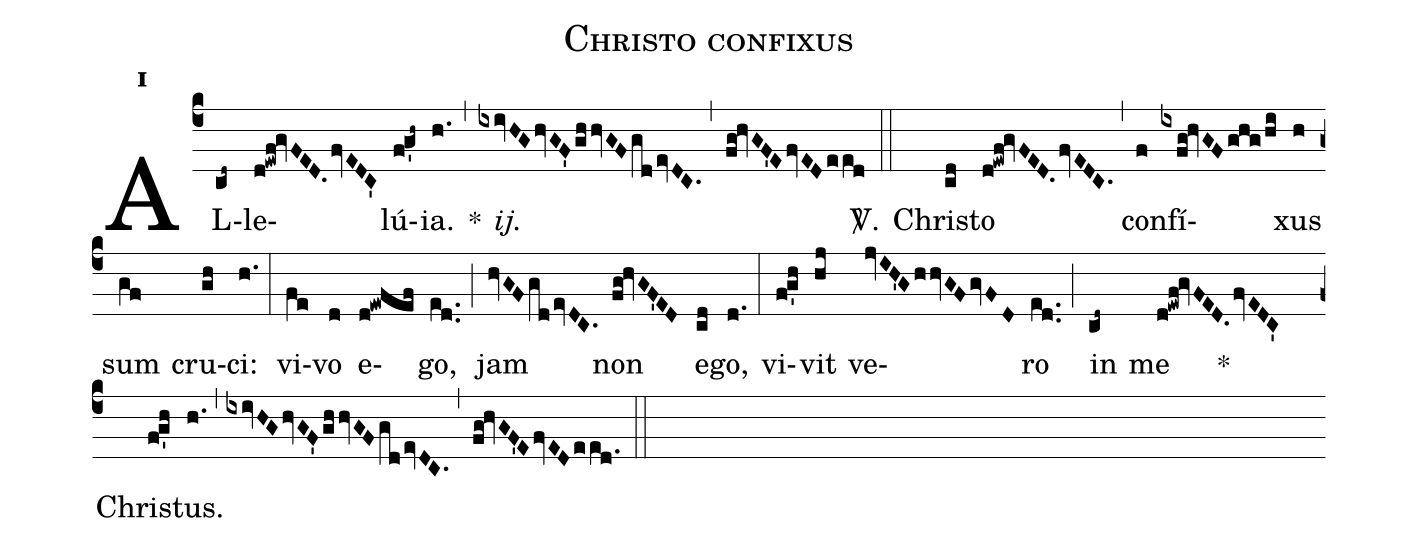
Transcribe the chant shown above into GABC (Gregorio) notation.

name:Christo confixus;
mode:1;
office-part:Alleluia;
%%
(c4) AL(cd~)le(d!ewf!gvFED./fvEDC')lú(f!g'h~)ia.(h.) *(,) <i>ij.</i>(ixivHG/hvGF'/ghhvGF/gd/evDC.) (,) (fg!hvGF'E/fvED/eed) <sp>V/</sp>.(::) Chri(cd)sto(d!ewf!gvFED./fvEDC.) (,) con(f)fí(ixfg!hvGF/ghg/hi)xus(h) sum(gf) cru(gh)ci:(h.) (:) vi(fe)vo(d) e(d!ewfef)go,(ed..) (;) jam(hvGF/gd/evDC.) non(fg!hvGF'ED) e(cd)go,(d.) (:) vi(f!g'h)vit(hj) ve(jvIH'G/hhvGF/gvFD)ro(ed..) (;) in(cd~) me(d!ewf!gvFED./fvEDC') *() Chris(f!g'h)tus.(h.) (,) (ixivHG/hvGF'/ghhvGF/gd/evDC.) (,) (fg!hvGF'E/fvED/eed.) (::)
